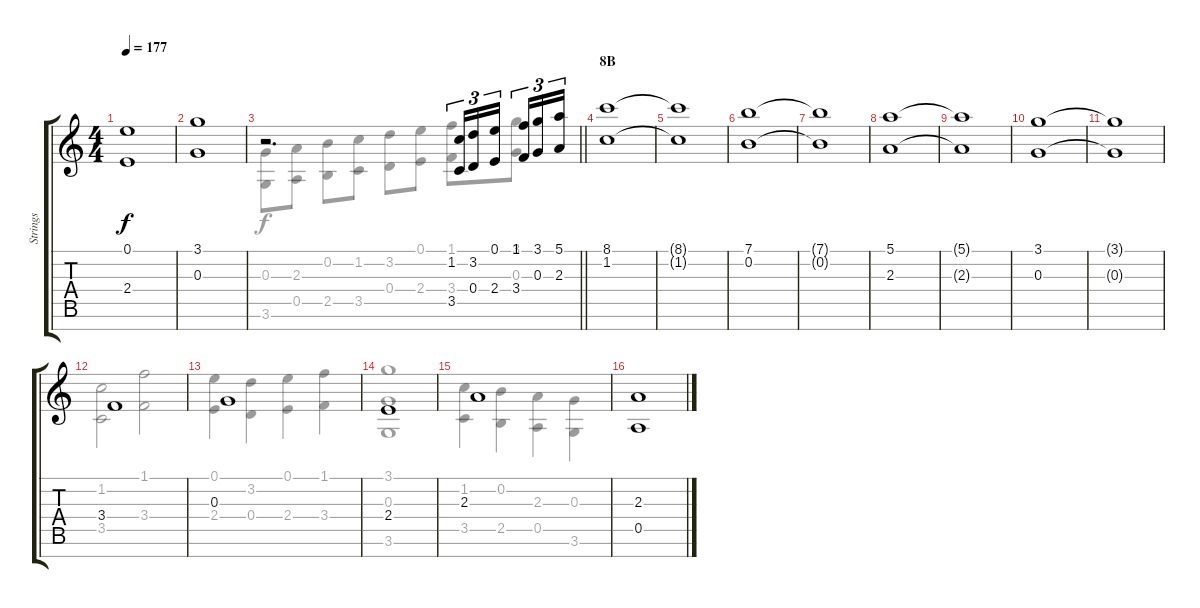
\track ("Strings" "Strings") {instrument stringensemble1}
\staff {score tabs}
\tuning (E5 B4 G4 D4 A3 E3 B2) {hide}
\voice
\ts (4 4)
\tempo 177
\clef g2
\ks c
(0.1 2.4).1{dy f} |
(3.1 0.3).1 |
\barLineRight lightlight
r.2{d} (1.2 3.5).16{tu (3 2)} (3.2 0.4).16{tu (3 2)} (0.1 2.4).16{tu (3 2) beam splitsecondary} (1.1 3.4).16{tu (3 2)} (3.1 0.3).16{tu (3 2)} (5.1 2.3).16{tu (3 2)} |
\section ("" "8B")
(8.1 1.2).1 |
(8.1{t} 1.2{t}).1 |
(7.1 0.2).1 |
(7.1{t} 0.2{t}).1 |
(5.1 2.3).1 |
(5.1{t} 2.3{t}).1 |
(3.1 0.3).1 |
(3.1{t} 0.3{t}).1 |
3.4.1 |
0.3.1 |
2.4.1 |
2.3.1 |
(2.3 0.5).1
\voice
\clef g2
\ottava regular
\simile none
\ks c
|
|
\barLineRight lightlight
(0.3 3.6).8 (2.3 0.5).8 (0.2 2.5).8 (1.2 3.5).8 (3.2 0.4).8 (0.1 2.4).8 (1.1 3.4).8 (3.1 0.3).8 |
|
|
|
|
|
|
|
|
(1.2 3.5).2 (1.1 3.4).2 |
(0.1 2.4).4 (3.2 0.4).4 (0.1 2.4).4 (1.1 3.4).4 |
(3.1 0.3 3.6).1 |
(1.2 3.5).4 (0.2 2.5).4 (2.3 0.5).4 (0.3 3.6).4 |
